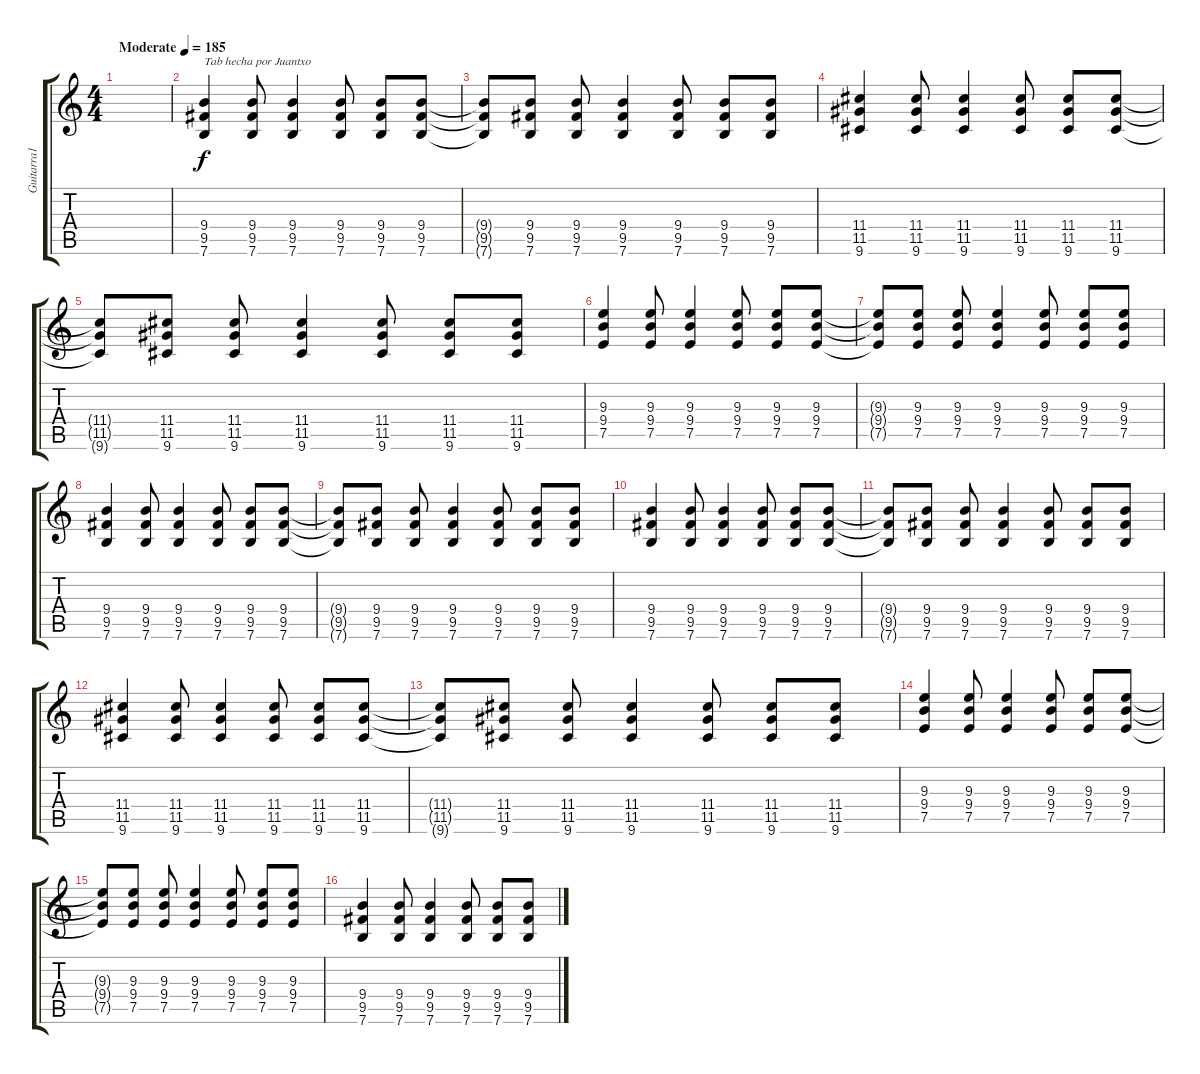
\track ("Guitarra1" "Guitarra1") {instrument acousticguitarsteel}
\staff {score tabs}
\tuning (E4 B3 G3 D3 A2 E2) {hide}
\ts (4 4)
\tempo (185 "Moderate")
\clef g2
\ks c
|
(9.4 9.5 7.6).4{txt "Tab hecha por Juantxo"} (9.4 9.5 7.6).8 (9.4 9.5 7.6).4 (9.4 9.5 7.6).8 (9.4 9.5 7.6).8 (9.4 9.5 7.6).8 |
(9.4{t} 9.5{t} 7.6{t}).8 (9.4 9.5 7.6).8 (9.4 9.5 7.6).8 (9.4 9.5 7.6).4 (9.4 9.5 7.6).8 (9.4 9.5 7.6).8 (9.4 9.5 7.6).8 |
(11.4 11.5 9.6).4 (11.4 11.5 9.6).8 (11.4 11.5 9.6).4 (11.4 11.5 9.6).8 (11.4 11.5 9.6).8 (11.4 11.5 9.6).8 |
(11.4{t} 11.5{t} 9.6{t}).8 (11.4 11.5 9.6).8 (11.4 11.5 9.6).8 (11.4 11.5 9.6).4 (11.4 11.5 9.6).8 (11.4 11.5 9.6).8 (11.4 11.5 9.6).8 |
(9.3 9.4 7.5).4 (9.3 9.4 7.5).8 (9.3 9.4 7.5).4 (9.3 9.4 7.5).8 (9.3 9.4 7.5).8 (9.3 9.4 7.5).8 |
(9.3{t} 9.4{t} 7.5{t}).8 (9.3 9.4 7.5).8 (9.3 9.4 7.5).8 (9.3 9.4 7.5).4 (9.3 9.4 7.5).8 (9.3 9.4 7.5).8 (9.3 9.4 7.5).8 |
(9.4 9.5 7.6).4 (9.4 9.5 7.6).8 (9.4 9.5 7.6).4 (9.4 9.5 7.6).8 (9.4 9.5 7.6).8 (9.4 9.5 7.6).8 |
(9.4{t} 9.5{t} 7.6{t}).8 (9.4 9.5 7.6).8 (9.4 9.5 7.6).8 (9.4 9.5 7.6).4 (9.4 9.5 7.6).8 (9.4 9.5 7.6).8 (9.4 9.5 7.6).8 |
(9.4 9.5 7.6).4 (9.4 9.5 7.6).8 (9.4 9.5 7.6).4 (9.4 9.5 7.6).8 (9.4 9.5 7.6).8 (9.4 9.5 7.6).8 |
(9.4{t} 9.5{t} 7.6{t}).8 (9.4 9.5 7.6).8 (9.4 9.5 7.6).8 (9.4 9.5 7.6).4 (9.4 9.5 7.6).8 (9.4 9.5 7.6).8 (9.4 9.5 7.6).8 |
(11.4 11.5 9.6).4 (11.4 11.5 9.6).8 (11.4 11.5 9.6).4 (11.4 11.5 9.6).8 (11.4 11.5 9.6).8 (11.4 11.5 9.6).8 |
(11.4{t} 11.5{t} 9.6{t}).8 (11.4 11.5 9.6).8 (11.4 11.5 9.6).8 (11.4 11.5 9.6).4 (11.4 11.5 9.6).8 (11.4 11.5 9.6).8 (11.4 11.5 9.6).8 |
(9.3 9.4 7.5).4 (9.3 9.4 7.5).8 (9.3 9.4 7.5).4 (9.3 9.4 7.5).8 (9.3 9.4 7.5).8 (9.3 9.4 7.5).8 |
(9.3{t} 9.4{t} 7.5{t}).8 (9.3 9.4 7.5).8 (9.3 9.4 7.5).8 (9.3 9.4 7.5).4 (9.3 9.4 7.5).8 (9.3 9.4 7.5).8 (9.3 9.4 7.5).8 |
(9.4 9.5 7.6).4 (9.4 9.5 7.6).8 (9.4 9.5 7.6).4 (9.4 9.5 7.6).8 (9.4 9.5 7.6).8 (9.4 9.5 7.6).8
